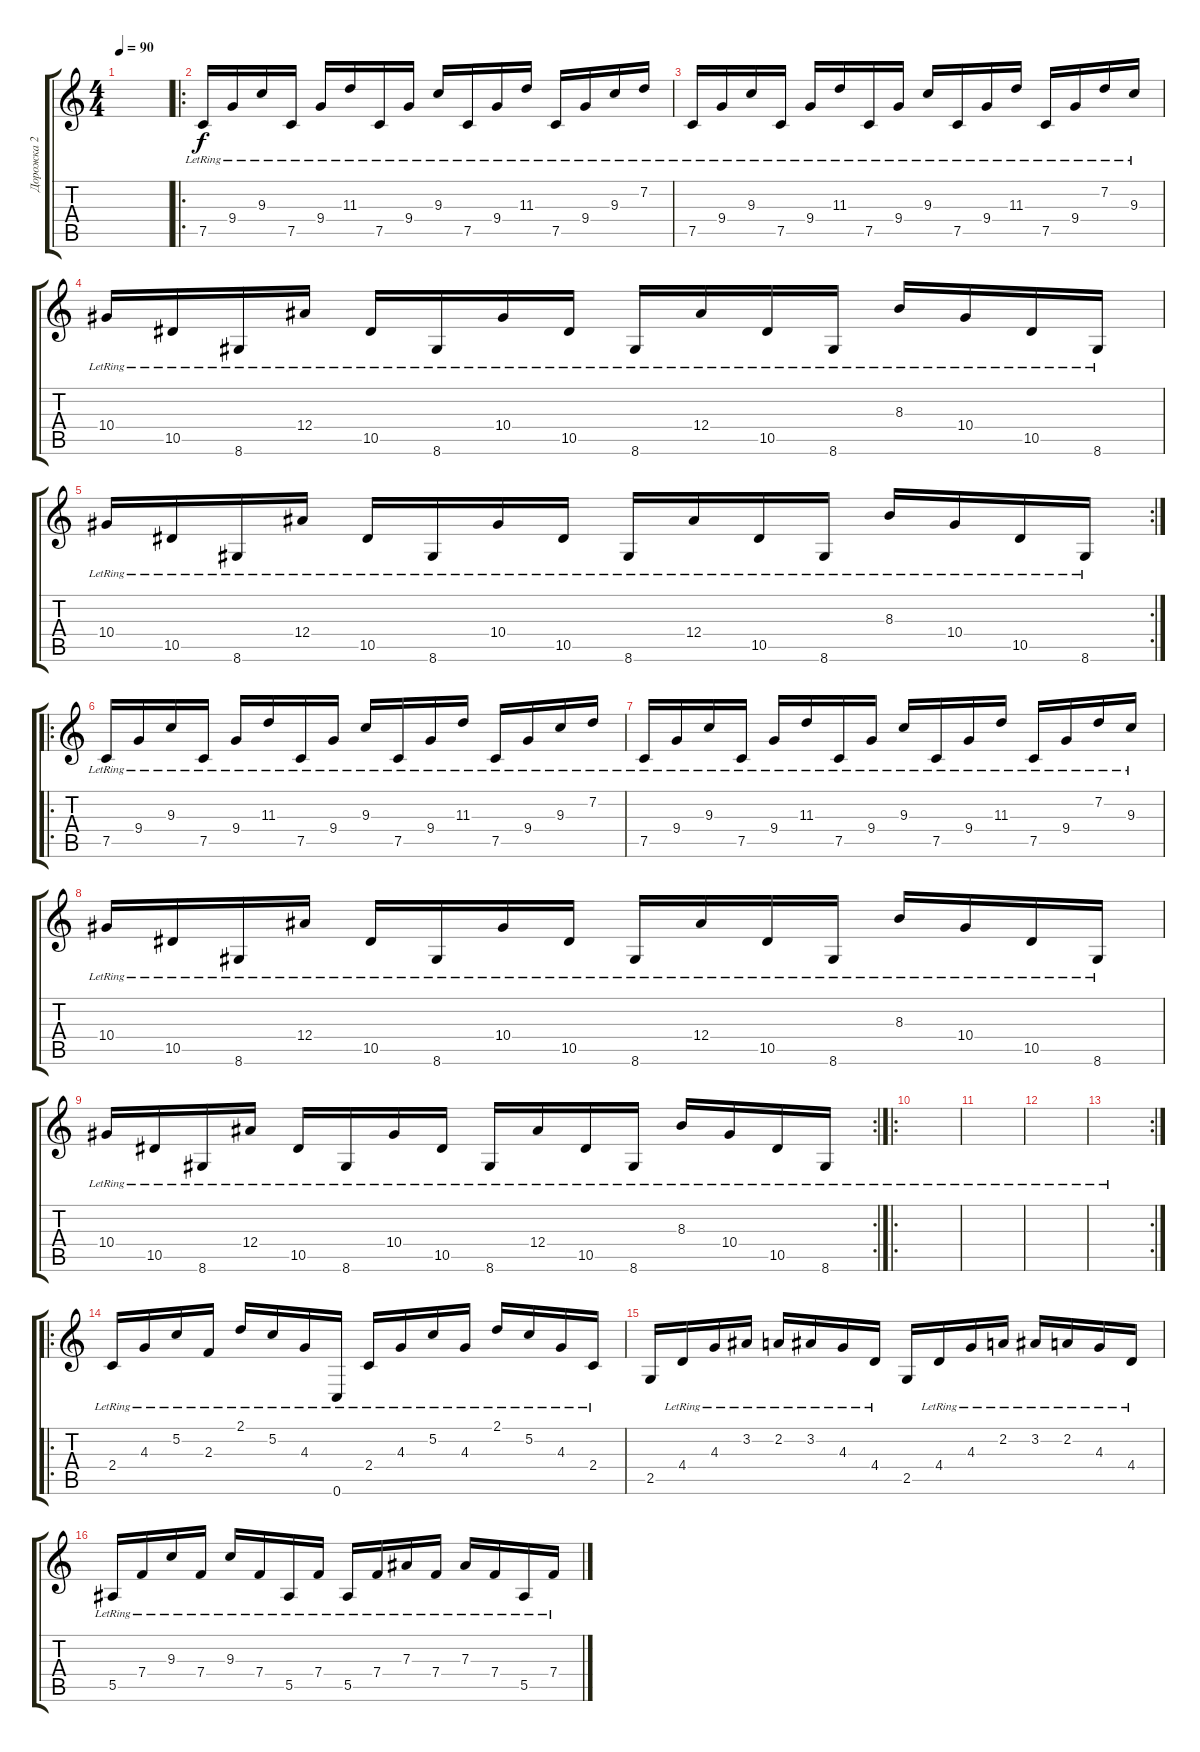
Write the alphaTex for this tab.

\track ("Дорожка 2" "Дорожка 2") {instrument acousticguitarsteel}
\staff {score tabs}
\tuning (C4 G3 Eb3 Bb2 F2 C2) {hide}
\ts (4 4)
\tempo 90
\clef g2
\ks c
|
\ro
7.5{lr}.16 9.4{lr}.16 9.3{lr}.16 7.5{lr}.16 9.4{lr}.16 11.3{lr}.16 7.5{lr}.16 9.4{lr}.16 9.3{lr}.16 7.5{lr}.16 9.4{lr}.16 11.3{lr}.16 7.5{lr}.16 9.4{lr}.16 9.3{lr}.16 7.2{lr}.16 |
7.5{lr}.16 9.4{lr}.16 9.3{lr}.16 7.5{lr}.16 9.4{lr}.16 11.3{lr}.16 7.5{lr}.16 9.4{lr}.16 9.3{lr}.16 7.5{lr}.16 9.4{lr}.16 11.3{lr}.16 7.5{lr}.16 9.4{lr}.16 7.2{lr}.16 9.3{lr}.16 |
10.4{lr}.16 10.5{lr}.16 8.6{lr}.16 12.4{lr}.16 10.5{lr}.16 8.6{lr}.16 10.4{lr}.16 10.5{lr}.16 8.6{lr}.16 12.4{lr}.16 10.5{lr}.16 8.6{lr}.16 8.3{lr}.16 10.4{lr}.16 10.5{lr}.16 8.6{lr}.16 |
\rc 2
10.4{lr}.16 10.5{lr}.16 8.6{lr}.16 12.4{lr}.16 10.5{lr}.16 8.6{lr}.16 10.4{lr}.16 10.5{lr}.16 8.6{lr}.16 12.4{lr}.16 10.5{lr}.16 8.6{lr}.16 8.3{lr}.16 10.4{lr}.16 10.5{lr}.16 8.6{lr}.16 |
\ro
7.5{lr}.16 9.4{lr}.16 9.3{lr}.16 7.5{lr}.16 9.4{lr}.16 11.3{lr}.16 7.5{lr}.16 9.4{lr}.16 9.3{lr}.16 7.5{lr}.16 9.4{lr}.16 11.3{lr}.16 7.5{lr}.16 9.4{lr}.16 9.3{lr}.16 7.2{lr}.16 |
7.5{lr}.16 9.4{lr}.16 9.3{lr}.16 7.5{lr}.16 9.4{lr}.16 11.3{lr}.16 7.5{lr}.16 9.4{lr}.16 9.3{lr}.16 7.5{lr}.16 9.4{lr}.16 11.3{lr}.16 7.5{lr}.16 9.4{lr}.16 7.2{lr}.16 9.3{lr}.16 |
10.4{lr}.16 10.5{lr}.16 8.6{lr}.16 12.4{lr}.16 10.5{lr}.16 8.6{lr}.16 10.4{lr}.16 10.5{lr}.16 8.6{lr}.16 12.4{lr}.16 10.5{lr}.16 8.6{lr}.16 8.3{lr}.16 10.4{lr}.16 10.5{lr}.16 8.6{lr}.16 |
\rc 2
10.4{lr}.16 10.5{lr}.16 8.6{lr}.16 12.4{lr}.16 10.5{lr}.16 8.6{lr}.16 10.4{lr}.16 10.5{lr}.16 8.6{lr}.16 12.4{lr}.16 10.5{lr}.16 8.6{lr}.16 8.3{lr}.16 10.4{lr}.16 10.5{lr}.16 8.6{lr}.16 |
\ro
|
|
|
\rc 2
|
\ro
2.4{lr}.16 4.3{lr}.16 5.2{lr}.16 2.3{lr}.16 2.1{lr}.16 5.2{lr}.16 4.3{lr}.16 0.6{lr}.16 2.4{lr}.16 4.3{lr}.16 5.2{lr}.16 4.3{lr}.16 2.1{lr}.16 5.2{lr}.16 4.3{lr}.16 2.4{lr}.16 |
2.5.16 4.4{lr}.16 4.3{lr}.16 3.2{lr}.16 2.2{lr}.16 3.2{lr}.16 4.3{lr}.16 4.4{lr}.16 2.5.16 4.4{lr}.16 4.3{lr}.16 2.2{lr}.16 3.2{lr}.16 2.2{lr}.16 4.3{lr}.16 4.4{lr}.16 |
5.5{lr}.16 7.4{lr}.16 9.3{lr}.16 7.4{lr}.16 9.3{lr}.16 7.4{lr}.16 5.5{lr}.16 7.4{lr}.16 5.5{lr}.16 7.4{lr}.16 7.3{lr}.16 7.4{lr}.16 7.3{lr}.16 7.4{lr}.16 5.5{lr}.16 7.4{lr}.16
